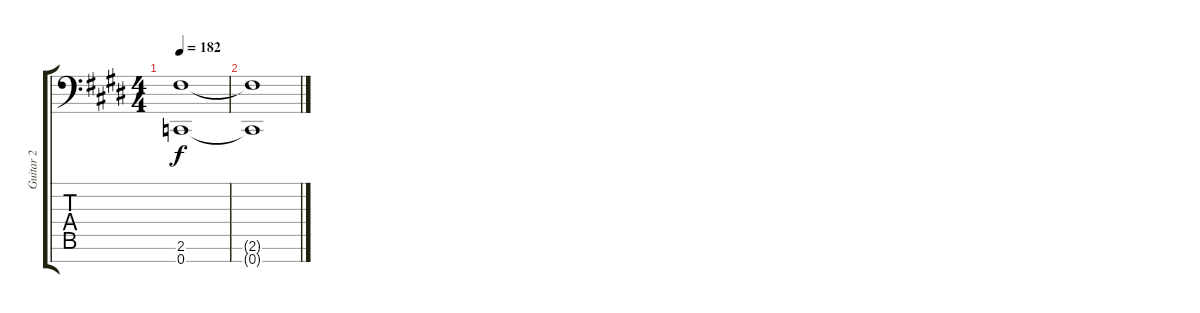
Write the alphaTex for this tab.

\track ("Guitar 2" "Guitar 2") {instrument distortionguitar}
\staff {score tabs}
\tuning (E4 B3 G3 D3 A2 E2 C-1) {hide}
\ts (4 4)
\tempo 182
\clef f4
\ks c#minor
(2.6{t} 0.7{t}).1{dy f} |
(2.6{t} 0.7{t}).1
